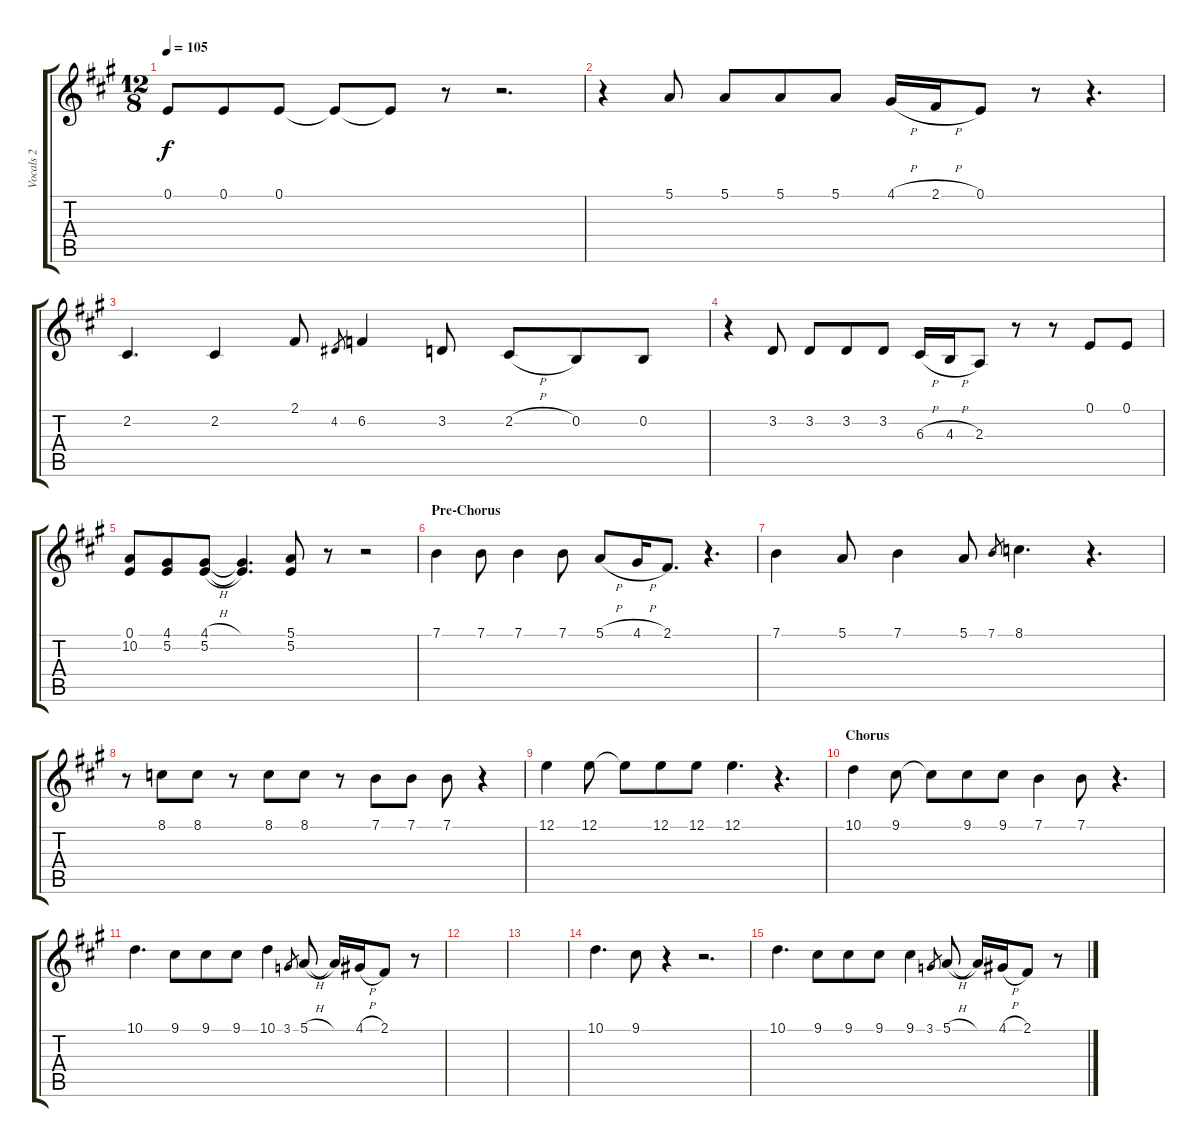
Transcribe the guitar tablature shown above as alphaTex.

\track ("Vocals 2" "Vocals 2") {instrument baritonesax}
\staff {score tabs}
\tuning (E4 B3 G3 D3 A2 E2) {hide}
\ts (12 8)
\tempo 105
\clef g2
\ks a
0.1.8{dy f} 0.1.8 0.1.8 0.1{t}.8 0.1{t}.8 r.8 r.2{d} |
r.4 5.1.8 5.1.8 5.1.8 5.1.8 4.1{h}.16 2.1{h}.16 0.1.8 r.8 r.4{d} |
2.2.4{d} 2.2.4 2.1.8 4.2.8{gr} 6.2.4 3.2.8 2.2{h}.8 0.2.8 0.2.8 |
r.4 3.2.8 3.2.8 3.2.8 3.2.8 6.3{h}.16 4.3{h}.16 2.3.8 r.8 r.8 0.1.8 0.1.8 |
(0.1 10.2).8 (4.1 5.2).8 (4.1{h} 5.2{h}).8 (4.1{t} 5.2{t}).4{d} (5.1 5.2).8 r.8 r.2 |
\section ("" "Pre-Chorus")
7.1.4 7.1.8 7.1.4 7.1.8 5.1{h}.8 4.1{h}.16 2.1.8{d} r.4{d} |
7.1.4 5.1.8 7.1.4 5.1.8 7.1.8{gr} 8.1.4{d} r.4{d} |
r.8 8.1.8 8.1.8 r.8 8.1.8 8.1.8 r.8 7.1.8 7.1.8 7.1.8 r.4 |
12.1.4 12.1.8 12.1{t}.8 12.1.8 12.1.8 12.1.4{d} r.4{d} |
\section ("" "Chorus")
10.1.4 9.1.8 9.1{t}.8 9.1.8 9.1.8 7.1.4 7.1.8 r.4{d} |
10.1.4{d} 9.1.8 9.1.8 9.1.8 10.1.4 3.1.8{gr} 5.1{h}.8 5.1{t}.16 4.1{h}.16 2.1.8 r.8 |
|
|
10.1.4{d} 9.1.8 r.4 r.2{d} |
10.1.4{d} 9.1.8 9.1.8 9.1.8 9.1.4 3.1.8{gr} 5.1{h}.8 5.1{t}.16 4.1{h}.16 2.1.8 r.8
